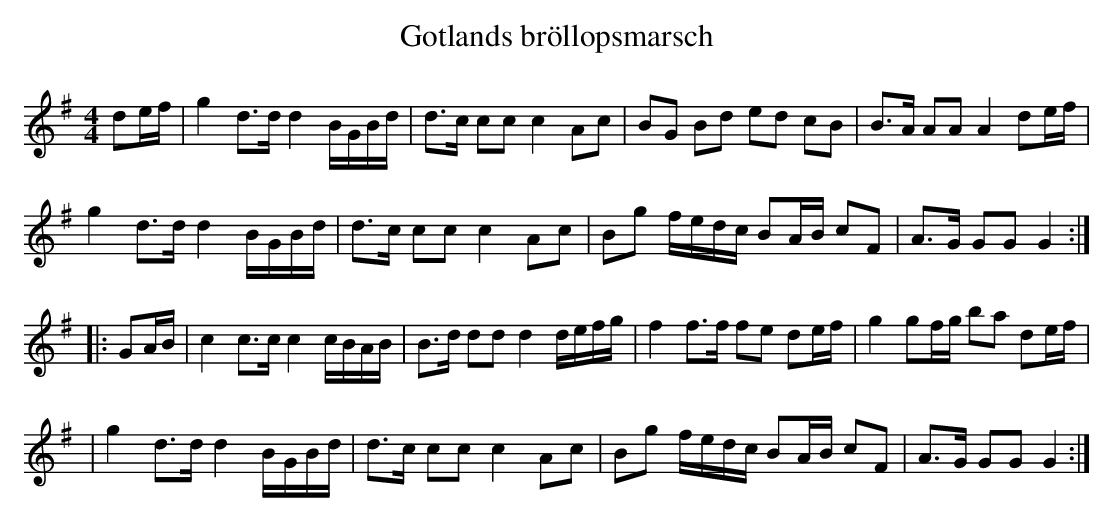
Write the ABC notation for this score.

X:1
T: Gotlands bröllopsmarsch
M: 4/4
L: 1/16
K: G
V: 1
d2ef | g4 d3d d4 BGBd | d3c c2c2 c4 A2c2 | B2G2 B2d2 e2d2 c2B2 | B3A A2A2 A4 d2ef |
g4 d3d d4 BGBd | d3c c2c2 c4 A2c2 | B2g2 fedc B2AB c2F2 | A3G G2G2 G4 :|
|: G2AB | c4 c3c c4 cBAB | B3d d2d2 d4 defg | f4 f3f f2e2 d2ef | g4 g2fg b2a2 d2ef |
| g4 d3d d4 BGBd | d3c c2c2 c4 A2c2 | B2g2 fedc B2AB c2F2 | A3G G2G2 G4 :|
